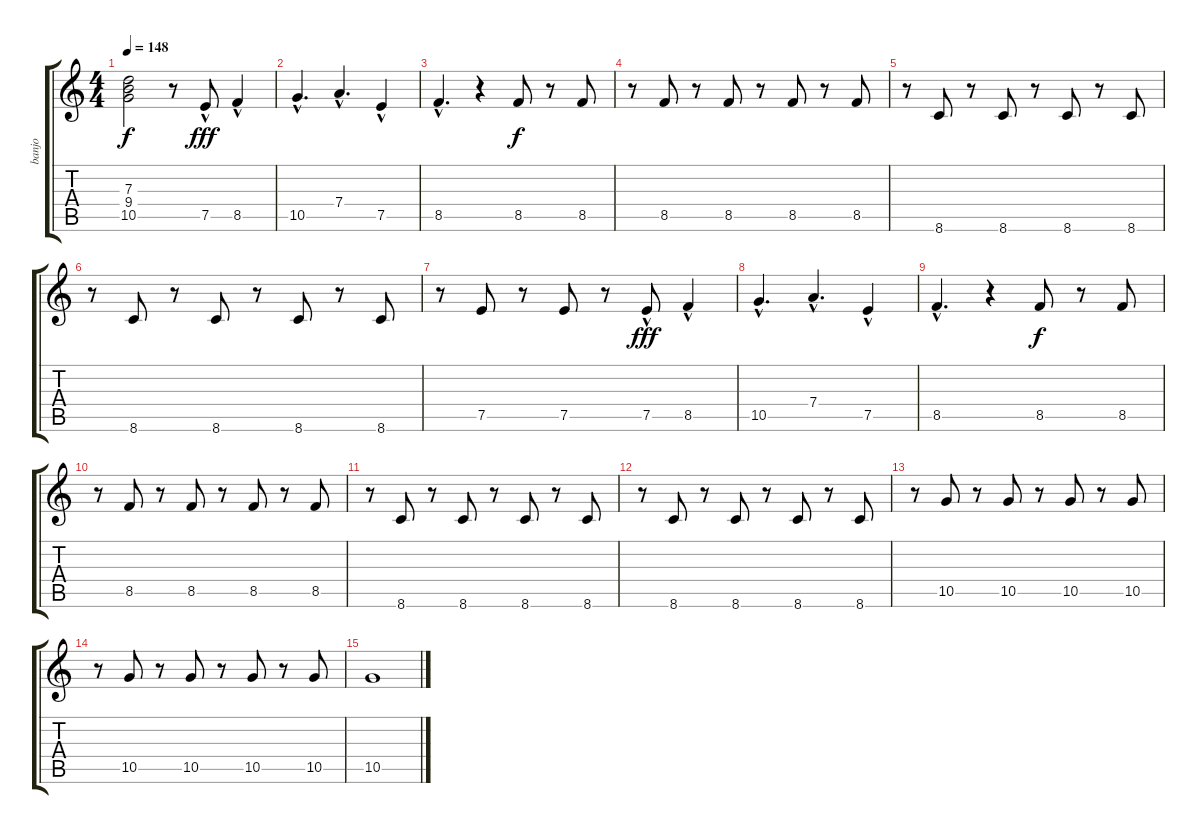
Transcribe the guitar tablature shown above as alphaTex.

\track ("banjo" "banjo") {instrument synthbass2}
\staff {score tabs}
\tuning (E4 B3 G3 D3 A2 E2) {hide}
\ts (4 4)
\tempo 148
\clef g2
\ks c
(7.3 9.4 10.5).2{dy f} r.8 7.5{hac}.8{dy fff} 8.5{hac}.4 |
10.5{hac}.4{d} 7.4{hac}.4{d} 7.5{hac}.4 |
8.5{hac}.4{d} r.4 8.5.8{dy f} r.8 8.5.8 |
r.8 8.5.8 r.8 8.5.8 r.8 8.5.8 r.8 8.5.8 |
r.8 8.6.8 r.8 8.6.8 r.8 8.6.8 r.8 8.6.8 |
r.8 8.6.8 r.8 8.6.8 r.8 8.6.8 r.8 8.6.8 |
r.8 7.5.8 r.8 7.5.8 r.8 7.5{hac}.8{dy fff} 8.5{hac}.4 |
10.5{hac}.4{d} 7.4{hac}.4{d} 7.5{hac}.4 |
8.5{hac}.4{d} r.4 8.5.8{dy f} r.8 8.5.8 |
r.8 8.5.8 r.8 8.5.8 r.8 8.5.8 r.8 8.5.8 |
r.8 8.6.8 r.8 8.6.8 r.8 8.6.8 r.8 8.6.8 |
r.8 8.6.8 r.8 8.6.8 r.8 8.6.8 r.8 8.6.8 |
r.8 10.5.8 r.8 10.5.8 r.8 10.5.8 r.8 10.5.8 |
r.8 10.5.8 r.8 10.5.8 r.8 10.5.8 r.8 10.5.8 |
10.5.1
